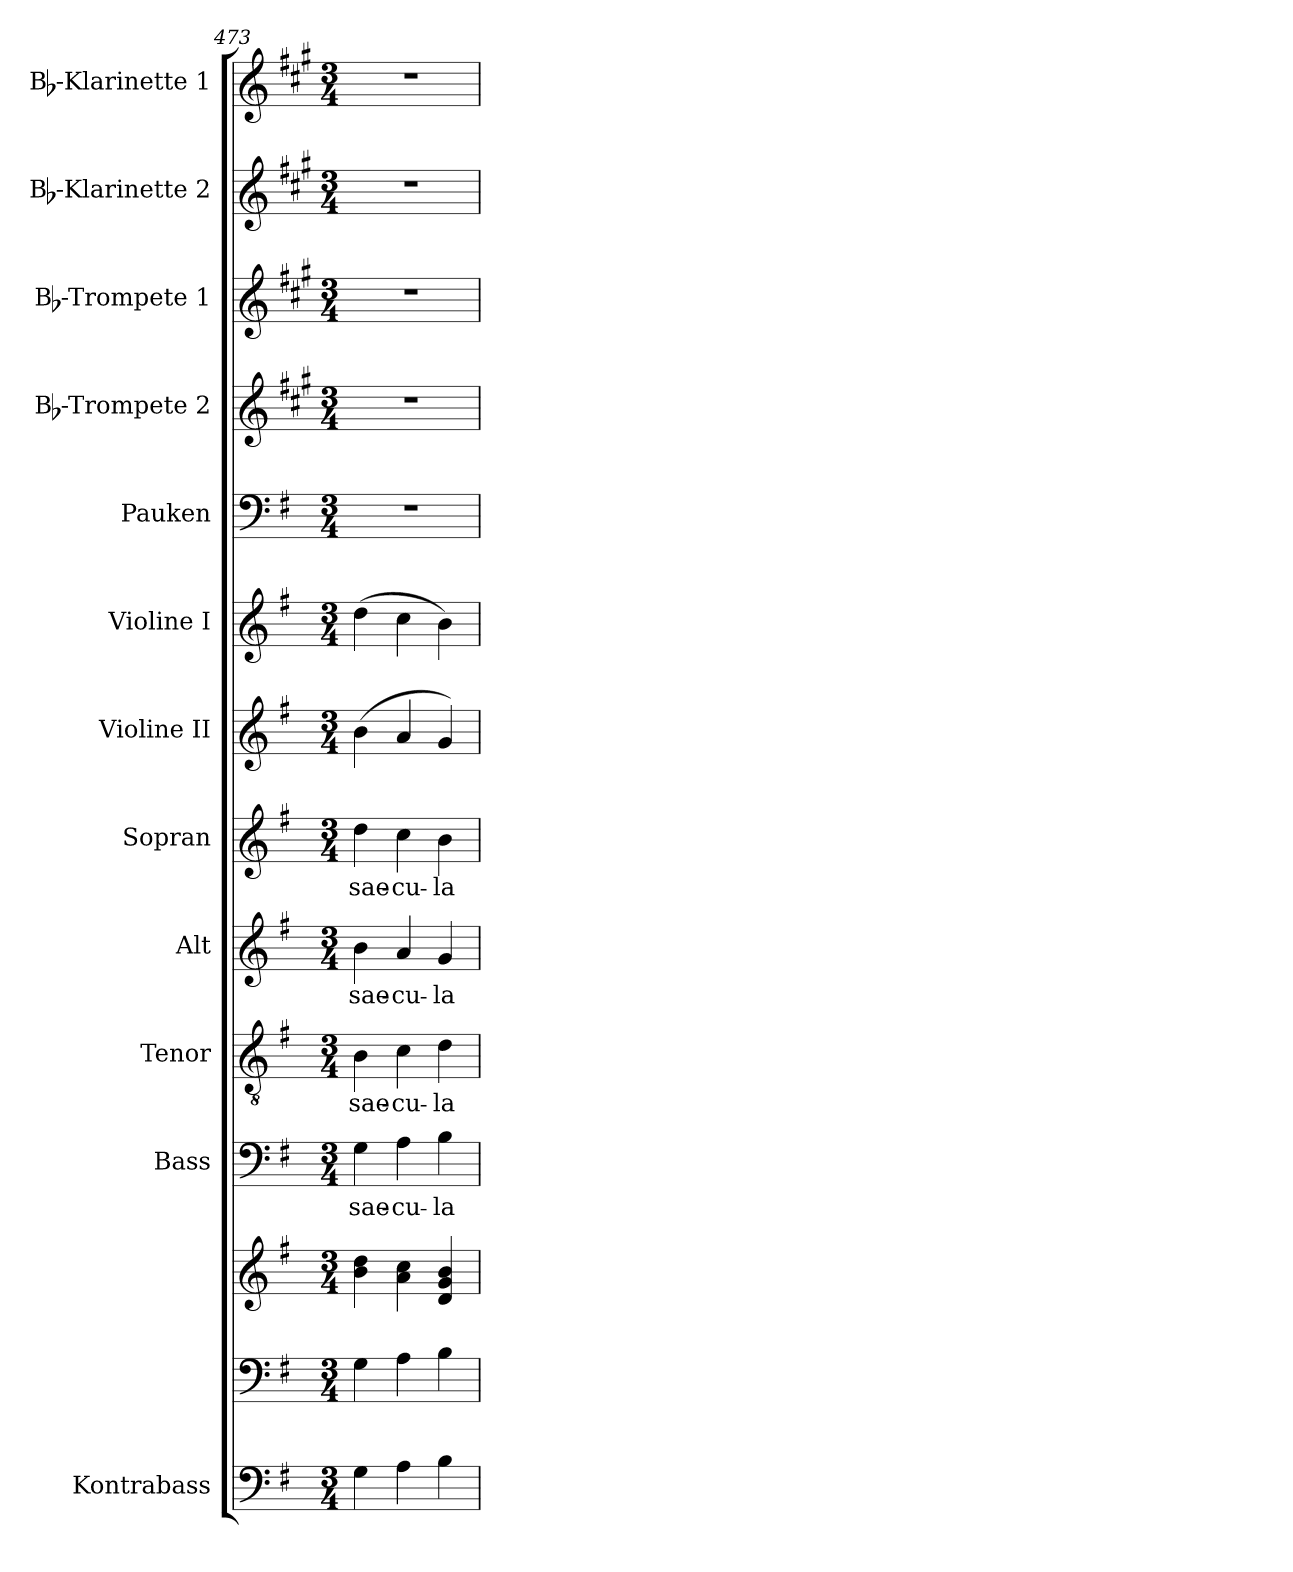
**kern	**kern	**kern	**kern	**text	**kern	**text	**kern	**text	**kern	**text	**kern	**kern	**kern	**kern	**kern	**kern	**kern
*part13	*part12	*part12	*part11	*part11	*part10	*part10	*part9	*part9	*part8	*part8	*part7	*part6	*part5	*part4	*part3	*part2	*part1
*staff14	*staff13	*staff12	*staff11	*staff11	*staff10	*staff10	*staff9	*staff9	*staff8	*staff8	*staff7	*staff6	*staff5	*staff4	*staff3	*staff2	*staff1
*I"Kontrabass	*	*	*I"Bass	*	*I"Tenor	*	*I"Alt	*	*I"Sopran	*	*I"Violine II	*I"Violine I	*I"Pauken	*I"Bb-Trompete 2	*I"Bb-Trompete 1	*I"Bb-Klarinette 2	*I"Bb-Klarinette 1
*I'Kb.	*	*	*I'B.	*	*I'T.	*	*I'A.	*	*I'S.	*	*I'Vl. II	*I'Vl. I	*I'Pk.	*I'Bb Trp. 2	*I'Bb Trp. 1	*I'Bb Kl. 2	*I'Bb Kl. 1
*clefF4	*clefF4	*clefG2	*clefF4	*	*clefGv2	*	*clefG2	*	*clefG2	*	*clefG2	*clefG2	*clefF4	*clefG2	*clefG2	*clefG2	*clefG2
*ITrd7c12	*	*	*	*	*	*	*	*	*	*	*	*	*	*ITrd1c2	*ITrd1c2	*ITrd1c2	*ITrd1c2
*k[f#]	*k[f#]	*k[f#]	*k[f#]	*	*k[f#]	*	*k[f#]	*	*k[f#]	*	*k[f#]	*k[f#]	*k[f#]	*k[f#]	*k[f#]	*k[f#]	*k[f#]
*G:	*G:	*G:	*G:	*	*G:	*	*G:	*	*G:	*	*G:	*G:	*G:	*G:	*G:	*G:	*G:
*M3/4	*M3/4	*M3/4	*M3/4	*	*M3/4	*	*M3/4	*	*M3/4	*	*M3/4	*M3/4	*M3/4	*M3/4	*M3/4	*M3/4	*M3/4
=473	=473	=473	=473	=473	=473	=473	=473	=473	=473	=473	=473	=473	=473	=473	=473	=473	=473
!	!	!	!	!LO:LY:b	!	!LO:LY:b	!	!LO:LY:b	!	!LO:LY:b	!	!	!	!	!	!	!
4GG\	4G\	4b\ 4dd\	4G\	sae-	4B\	sae-	4b\	sae-	4dd\	sae-	(>4b\	(>4dd\	2.r	2.r	2.r	2.r	2.r
!	!	!	!	!LO:LY:b	!	!LO:LY:b	!	!LO:LY:b	!	!LO:LY:b	!	!	!	!	!	!	!
4AA\	4A\	4a\ 4cc\	4A\	-cu-	4c\	-cu-	4a/	-cu-	4cc\	-cu-	4a/	4cc\	.	.	.	.	.
!	!	!	!	!LO:LY:b	!	!LO:LY:b	!	!LO:LY:b	!	!LO:LY:b	!	!	!	!	!	!	!
4BB\	4B\	4d/ 4g/ 4b/	4B\	-la	4d\	-la	4g/	-la	4b\	-la	4g/)	4b\)	.	.	.	.	.
=	=	=	=	=	=	=	=	=	=	=	=	=	=	=	=	=	=
*-	*-	*-	*-	*-	*-	*-	*-	*-	*-	*-	*-	*-	*-	*-	*-	*-	*-
